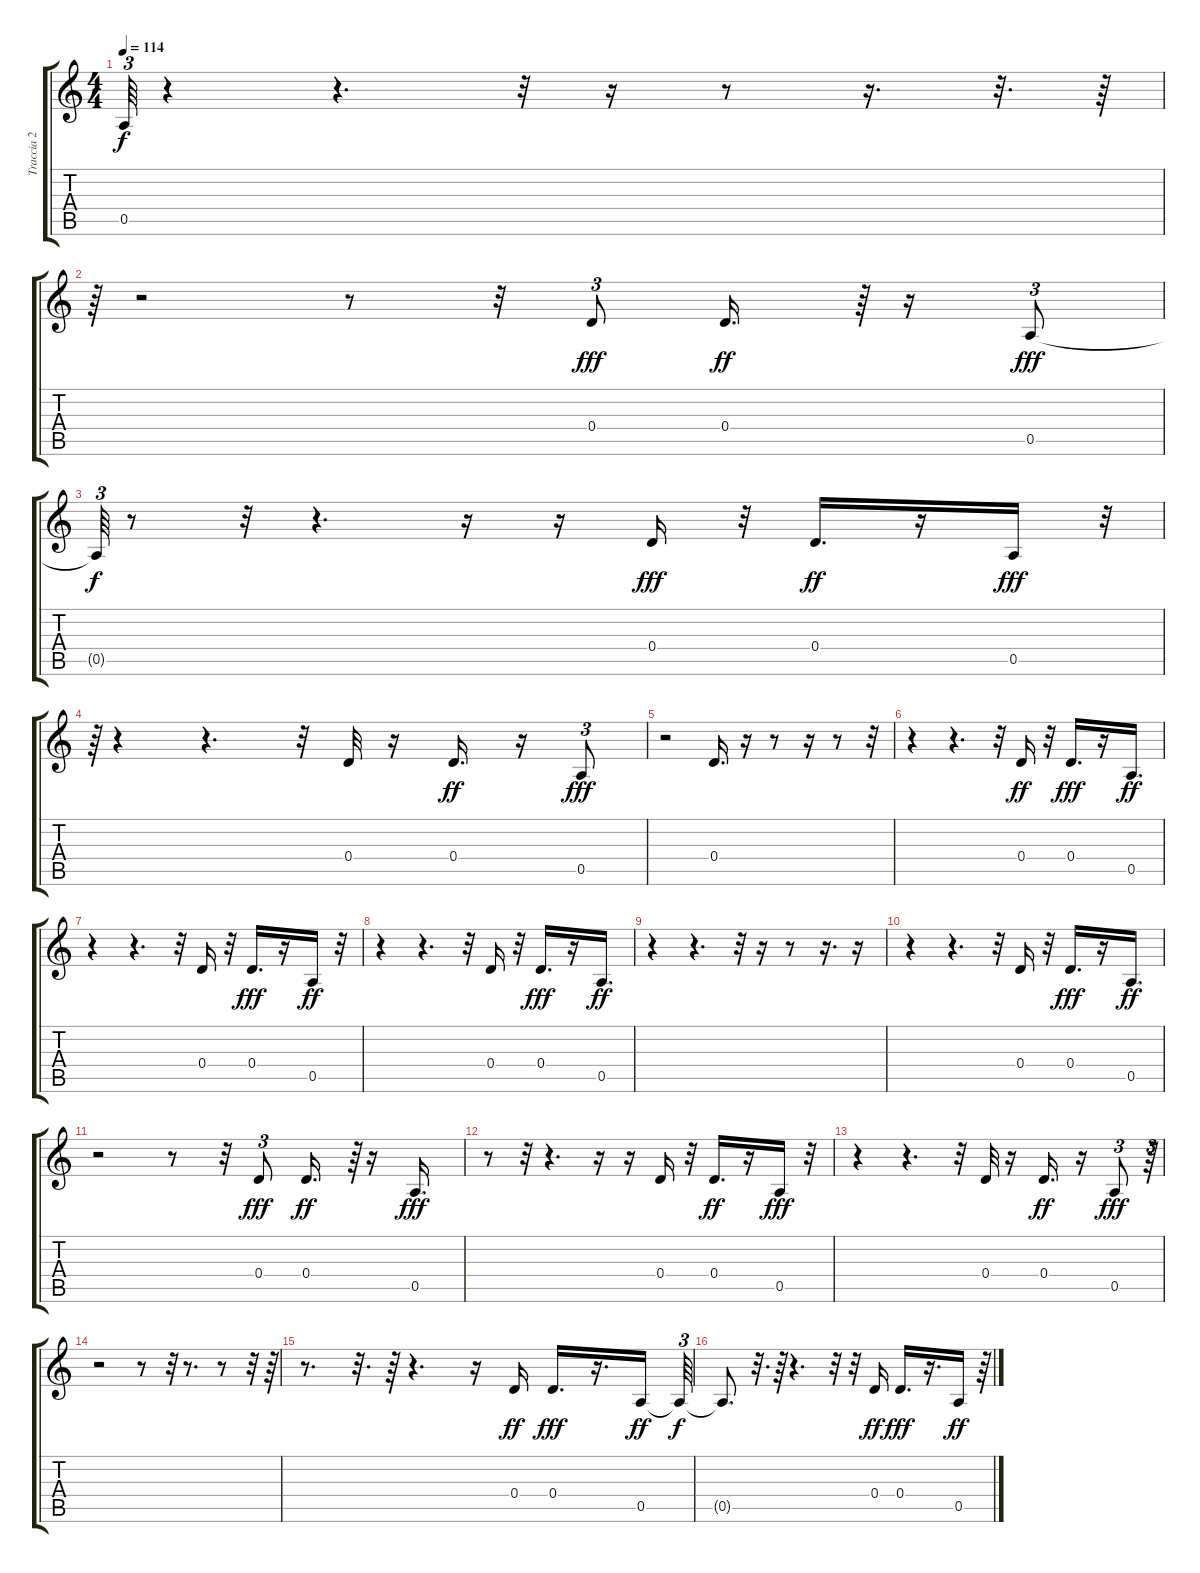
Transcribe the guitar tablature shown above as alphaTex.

\track ("Traccia 2" "Traccia 2") {instrument fretlessbass}
\staff {score tabs}
\tuning (E4 B3 G3 D3 A2 E2) {hide}
\ts (4 4)
\tempo 114
\clef g2
\ks c
0.5{t}.64{tu (3 2) dy f} r.4 r.4{d} r.32 r.16 r.8 r.16{d} r.32{d} r.64 |
r.64{tu (3 2)} r.2 r.8 r.32 0.4.8{tu (3 2) dy fff} 0.4.16{d dy ff} r.64{tu (3 2)} r.16 0.5.8{tu (3 2) dy fff} |
0.5{t}.64{tu (3 2) dy f} r.8 r.32 r.4{d} r.16 r.16 0.4.16{dy fff} r.32 0.4.16{d dy ff} r.16 0.5.16{dy fff} r.32{tu (3 2)} |
r.64{tu (3 2)} r.4 r.4{d} r.32 0.4.32 r.16 0.4.16{d dy ff} r.16 0.5.8{tu (3 2) dy fff} |
r.2 0.4.16{d} r.16 r.8 r.16 r.8 r.32 |
r.4 r.4{d} r.32 0.4.16{dy ff} r.32 0.4.16{d dy fff} r.16 0.5.16{d dy ff} |
r.4 r.4{d} r.32 0.4.16 r.32 0.4.16{d dy fff} r.16 0.5.16{dy ff} r.32 |
r.4 r.4{d} r.32 0.4.16 r.32 0.4.16{d dy fff} r.16 0.5.16{d dy ff} |
r.4 r.4{d} r.32 r.16 r.8 r.16{d} r.16 |
r.4 r.4{d} r.32 0.4.16 r.32 0.4.16{d dy fff} r.16 0.5.16{d dy ff} |
r.2 r.8 r.32 0.4.8{tu (3 2) dy fff} 0.4.16{d dy ff} r.64{tu (3 2)} r.16 0.5.16{d dy fff} |
r.8 r.32 r.4{d} r.16 r.16 0.4.16 r.32 0.4.16{d dy ff} r.16 0.5.16{dy fff} r.32 |
r.4 r.4{d} r.32 0.4.32 r.16 0.4.16{d dy ff} r.16 0.5.8{tu (3 2) dy fff} r.64{tu (3 2)} |
r.2 r.8 r.32{tu (3 2)} r.8{d} r.8 r.32 r.64{tu (3 2)} |
r.8{d} r.32{d} r.64 r.4{d} r.16 0.4.16{dy ff} 0.4.16{d dy fff} r.16{d} 0.5.16{dy ff} 0.5{t}.64{tu (3 2) dy f} |
0.5{t}.8{d} r.32{d} r.64 r.4{d} r.32 r.32 0.4.16{dy ff} 0.4.16{d dy fff} r.16{d} 0.5.16{dy ff} r.64{tu (3 2)}
